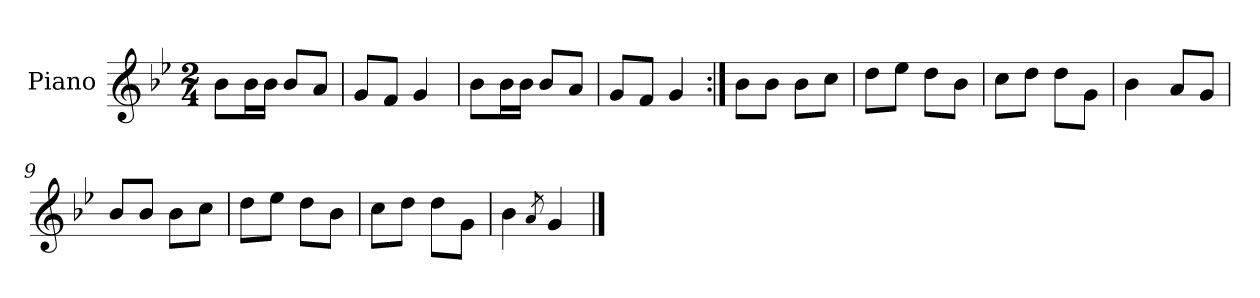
**kern
*part1
*staff1
*I"Piano
*I'Pno.
*clefG2
*k[b-e-]
*M2/4
=1
8b-\L
16b-\L
16b-\JJ
8b-/L
8a/J
=2
8g/L
8f/J
4g/
=3
8b-\L
16b-\L
16b-\JJ
8b-/L
8a/J
=4
8g/L
8f/J
4g/
=5:|!
8b-\L
8b-\J
8b-\L
8cc\J
=6
8dd\L
8ee-\J
8dd\L
8b-\J
=7
8cc\L
8dd\J
8dd\L
8g\J
=8
4b-\
8a/L
8g/J
!!LO:LB:g=z
=9
8b-/L
8b-/J
8b-\L
8cc\J
=10
8dd\L
8ee-\J
8dd\L
8b-\J
=11
8cc\L
8dd\J
8dd\L
8g\J
=12
4b-\
8qa/
4g/
==
*-
